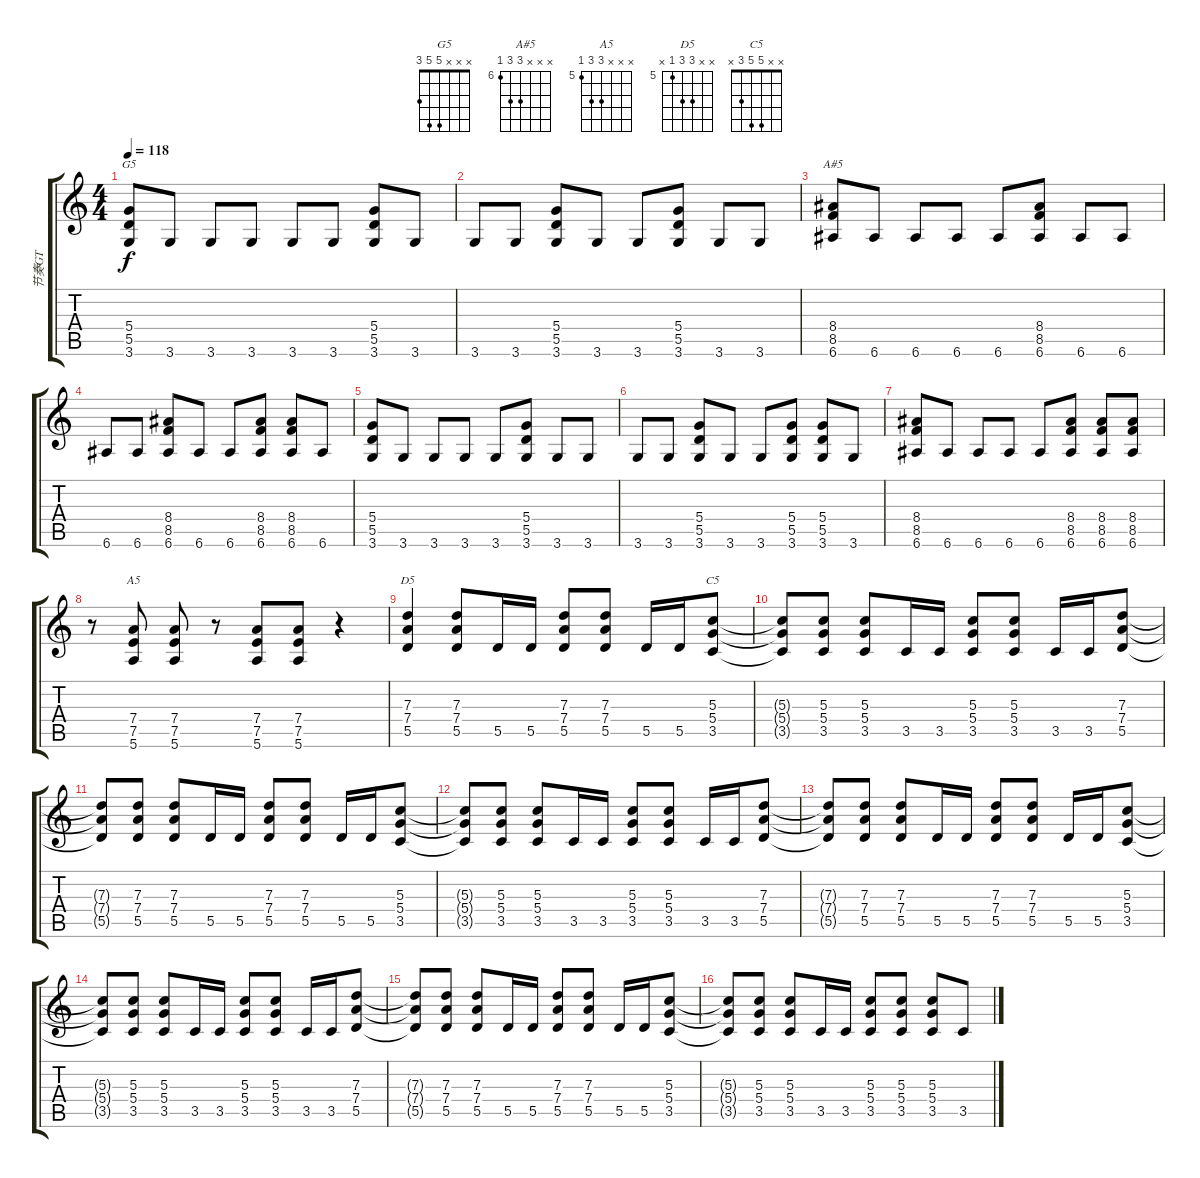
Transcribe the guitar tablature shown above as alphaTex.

\track ("节奏GT" "节奏GT") {instrument distortionguitar}
\staff {score tabs}
\tuning (E4 B3 G3 D3 A2 E2) {hide}
\chord ("G5" x x x 5 5 3)
\chord ("A#5" x x x 8 8 6) {firstfret 6}
\chord ("A5" x x x 7 7 5) {firstfret 5}
\chord ("D5" x x 7 7 5 x) {firstfret 5}
\chord ("C5" x x 5 5 3 x)
\ts (4 4)
\tempo 118
\clef g2
\ks c
(5.4 5.5 3.6).8{ch "G5" dy f} 3.6.8 3.6.8 3.6.8 3.6.8 3.6.8 (5.4 5.5 3.6).8 3.6.8 |
3.6.8 3.6.8 (5.4 5.5 3.6).8 3.6.8 3.6.8 (5.4 5.5 3.6).8 3.6.8 3.6.8 |
(8.4 8.5 6.6).8{ch "A#5"} 6.6.8 6.6.8 6.6.8 6.6.8 (8.4 8.5 6.6).8 6.6.8 6.6.8 |
6.6.8 6.6.8 (8.4 8.5 6.6).8 6.6.8 6.6.8 (8.4 8.5 6.6).8 (8.4 8.5 6.6).8 6.6.8 |
(5.4 5.5 3.6).8 3.6.8 3.6.8 3.6.8 3.6.8 (5.4 5.5 3.6).8 3.6.8 3.6.8 |
3.6.8 3.6.8 (5.4 5.5 3.6).8 3.6.8 3.6.8 (5.4 5.5 3.6).8 (5.4 5.5 3.6).8 3.6.8 |
(8.4 8.5 6.6).8 6.6.8 6.6.8 6.6.8 6.6.8 (8.4 8.5 6.6).8 (8.4 8.5 6.6).8 (8.4 8.5 6.6).8 |
r.8 (7.4 7.5 5.6).8{ch "A5"} (7.4 7.5 5.6).8 r.8 (7.4 7.5 5.6).8 (7.4 7.5 5.6).8 r.4 |
(7.3 7.4 5.5).4{ch "D5"} (7.3 7.4 5.5).8 5.5.16 5.5.16 (7.3 7.4 5.5).8 (7.3 7.4 5.5).8 5.5.16 5.5.16 (5.3 5.4 3.5).8{ch "C5"} |
(5.3{t} 5.4{t} 3.5{t}).8 (5.3 5.4 3.5).8 (5.3 5.4 3.5).8 3.5.16 3.5.16 (5.3 5.4 3.5).8 (5.3 5.4 3.5).8 3.5.16 3.5.16 (7.3 7.4 5.5).8 |
(7.3{t} 7.4{t} 5.5{t}).8 (7.3 7.4 5.5).8 (7.3 7.4 5.5).8 5.5.16 5.5.16 (7.3 7.4 5.5).8 (7.3 7.4 5.5).8 5.5.16 5.5.16 (5.3 5.4 3.5).8 |
(5.3{t} 5.4{t} 3.5{t}).8 (5.3 5.4 3.5).8 (5.3 5.4 3.5).8 3.5.16 3.5.16 (5.3 5.4 3.5).8 (5.3 5.4 3.5).8 3.5.16 3.5.16 (7.3 7.4 5.5).8 |
(7.3{t} 7.4{t} 5.5{t}).8 (7.3 7.4 5.5).8 (7.3 7.4 5.5).8 5.5.16 5.5.16 (7.3 7.4 5.5).8 (7.3 7.4 5.5).8 5.5.16 5.5.16 (5.3 5.4 3.5).8 |
(5.3{t} 5.4{t} 3.5{t}).8 (5.3 5.4 3.5).8 (5.3 5.4 3.5).8 3.5.16 3.5.16 (5.3 5.4 3.5).8 (5.3 5.4 3.5).8 3.5.16 3.5.16 (7.3 7.4 5.5).8 |
(7.3{t} 7.4{t} 5.5{t}).8 (7.3 7.4 5.5).8 (7.3 7.4 5.5).8 5.5.16 5.5.16 (7.3 7.4 5.5).8 (7.3 7.4 5.5).8 5.5.16 5.5.16 (5.3 5.4 3.5).8 |
(5.3{t} 5.4{t} 3.5{t}).8 (5.3 5.4 3.5).8 (5.3 5.4 3.5).8 3.5.16 3.5.16 (5.3 5.4 3.5).8 (5.3 5.4 3.5).8 (5.3 5.4 3.5).8 3.5.8
